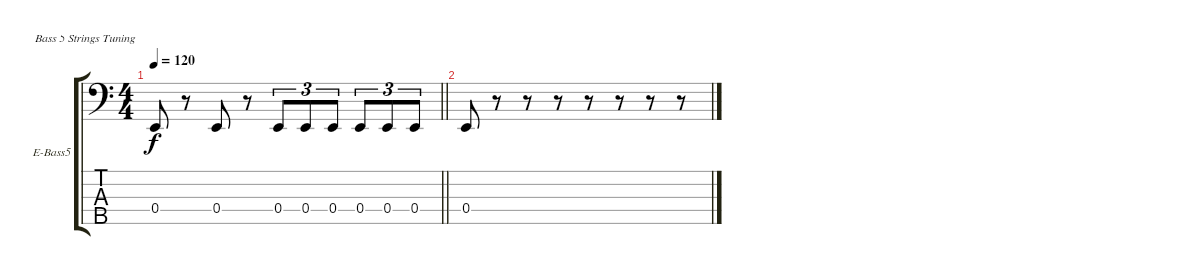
\bracketExtendMode groupsimilarinstruments
\firstSystemTrackNameOrientation horizontal
\otherSystemsTrackNameOrientation horizontal
\track ("Rob Trujillo" "E-Bass5") {instrument electricbassfinger}
\staff {score tabs}
\tuning (G2 D2 A1 E1 B0)
\ts (4 4)
\tempo 120
\clef f4
\barLineRight lightlight
\ks c
0.4.8{dy f} r.8 0.4.8 r.8 0.4.8{tu (3 2)} 0.4.8{tu (3 2)} 0.4.8{tu (3 2)} 0.4.8{tu (3 2)} 0.4.8{tu (3 2)} 0.4.8{tu (3 2)} |
0.4.8 r.8 r.8 r.8 r.8 r.8 r.8 r.8
